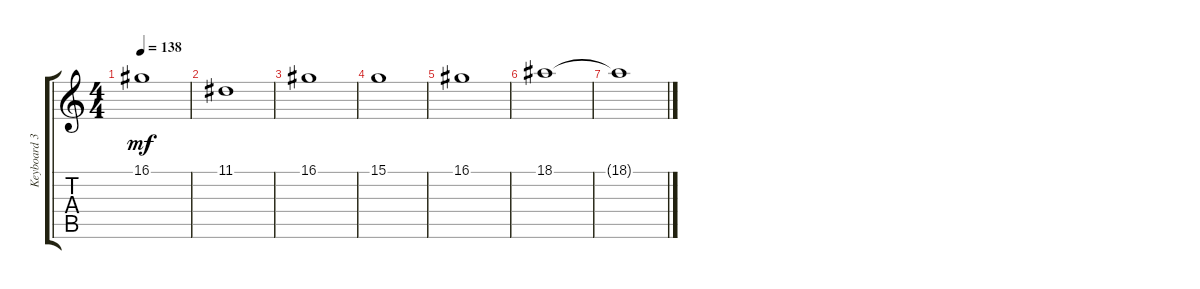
\track ("Keyboard 3" "Keyboard 3") {instrument lead1square}
\staff {score tabs}
\tuning (E4 B3 G3 D3 A2 E2) {hide}
\ts (4 4)
\tempo 138
\clef g2
\ks c
16.1.1{dy mf} |
11.1.1 |
16.1.1 |
15.1.1 |
16.1.1 |
18.1.1 |
18.1{t}.1
